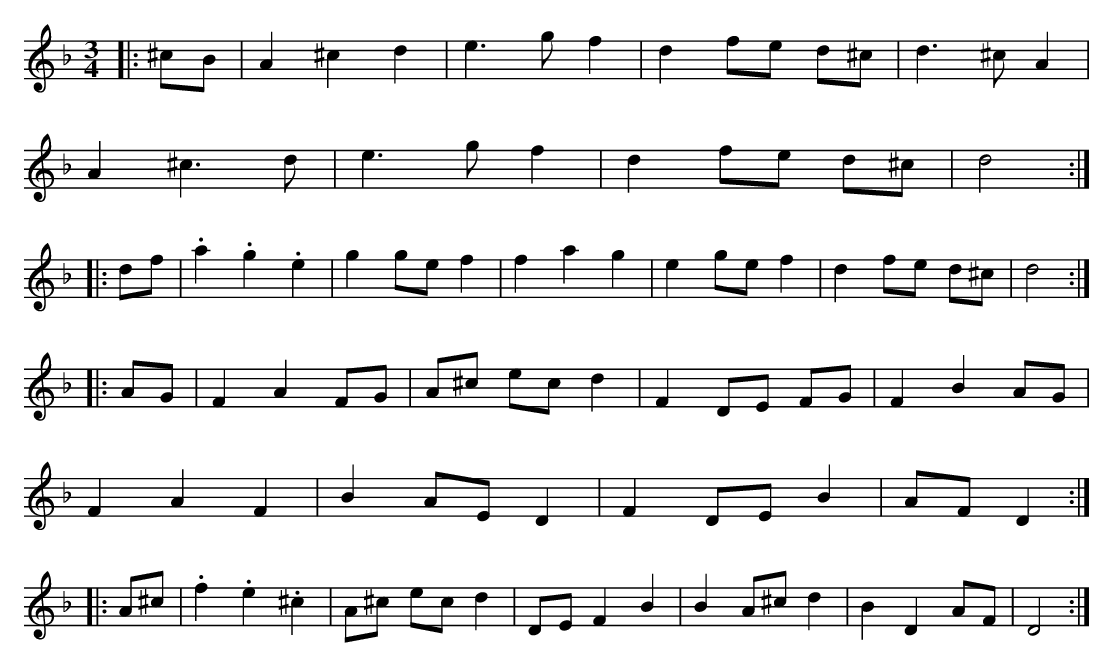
X:1
M:3/4
K:Dmin
|:^cB| A2 ^c2 d2| e3 g f2|d2 fe d^c|d3 ^c A2|
 A2 ^c3 d| e3 g f2|d2 fe d^c|d4:|
|:df| .a2 .g2 .e2|g2 ge f2|f2 a2 g2|e2 ge f2|d2 fe d^c|d4:|
|:AG|F2 A2 FG|A^c ec d2|F2 DE FG|F2 B2 AG|
F2 A2 F2|B2 AE D2|F2 DE B2|AF D2:|
|:A^c|.f2 .e2 .^c2|A^c ec d2|DE F2 B2|B2 A^c d2|B2 D2 AF|D4:|
